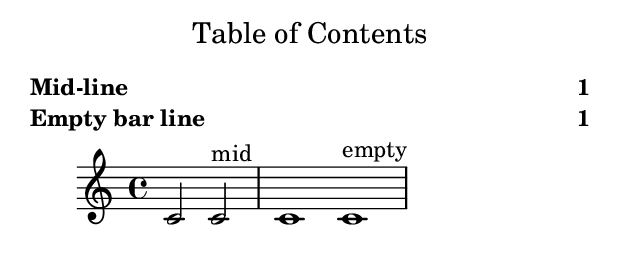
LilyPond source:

\version "2.13.51"

\header {
  texidoc = "Page labels on loose columns are not ignored: this includes both mid-line
unbreakable columns which only contain labels and columns with empty bar lines (and no other
break-aligned grobs)."
}

#(set-default-paper-size "a6")

\book {
  \markuplines \table-of-contents

  \relative c' {
    c2 \tocItem "Mid-line" c^"mid"
    c1
    \bar ""
    \tocItem "Empty bar line"
    c1^"empty"
  }
}
